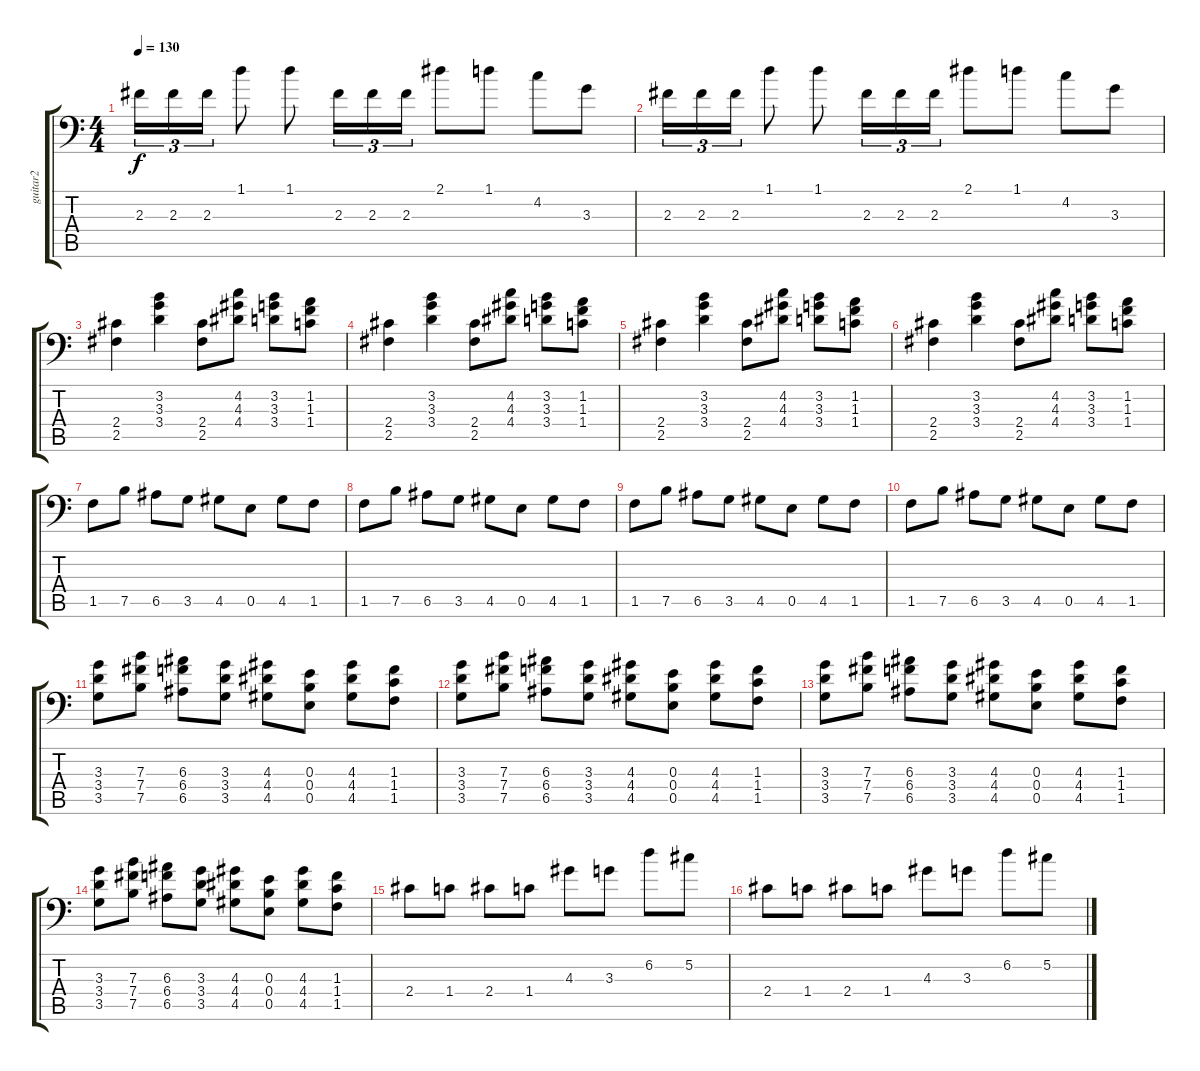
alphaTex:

\track ("guitar2" "guitar2") {instrument distortionguitar}
\staff {score tabs}
\tuning (Db4 Ab3 E3 B2 E2 A1) {hide}
\ts (4 4)
\tempo 130
\clef f4
\ks c
2.3.16{tu (3 2) dy f} 2.3.16{tu (3 2)} 2.3.16{tu (3 2)} 1.1.8 1.1.8 2.3.16{tu (3 2)} 2.3.16{tu (3 2)} 2.3.16{tu (3 2)} 2.1.8 1.1.8 4.2.8 3.3.8 |
2.3.16{tu (3 2)} 2.3.16{tu (3 2)} 2.3.16{tu (3 2)} 1.1.8 1.1.8 2.3.16{tu (3 2)} 2.3.16{tu (3 2)} 2.3.16{tu (3 2)} 2.1.8 1.1.8 4.2.8 3.3.8 |
(2.4 2.5).4 (3.2 3.3 3.4).4 (2.4 2.5).8 (4.2 4.3 4.4).8 (3.2 3.3 3.4).8 (1.2 1.3 1.4).8 |
(2.4 2.5).4 (3.2 3.3 3.4).4 (2.4 2.5).8 (4.2 4.3 4.4).8 (3.2 3.3 3.4).8 (1.2 1.3 1.4).8 |
(2.4 2.5).4 (3.2 3.3 3.4).4 (2.4 2.5).8 (4.2 4.3 4.4).8 (3.2 3.3 3.4).8 (1.2 1.3 1.4).8 |
(2.4 2.5).4 (3.2 3.3 3.4).4 (2.4 2.5).8 (4.2 4.3 4.4).8 (3.2 3.3 3.4).8 (1.2 1.3 1.4).8 |
1.5.8 7.5.8 6.5.8 3.5.8 4.5.8 0.5.8 4.5.8 1.5.8 |
1.5.8 7.5.8 6.5.8 3.5.8 4.5.8 0.5.8 4.5.8 1.5.8 |
1.5.8 7.5.8 6.5.8 3.5.8 4.5.8 0.5.8 4.5.8 1.5.8 |
1.5.8 7.5.8 6.5.8 3.5.8 4.5.8 0.5.8 4.5.8 1.5.8 |
(3.3 3.4 3.5).8 (7.3 7.4 7.5).8 (6.3 6.4 6.5).8 (3.3 3.4 3.5).8 (4.3 4.4 4.5).8 (0.3 0.4 0.5).8 (4.3 4.4 4.5).8 (1.3 1.4 1.5).8 |
(3.3 3.4 3.5).8 (7.3 7.4 7.5).8 (6.3 6.4 6.5).8 (3.3 3.4 3.5).8 (4.3 4.4 4.5).8 (0.3 0.4 0.5).8 (4.3 4.4 4.5).8 (1.3 1.4 1.5).8 |
(3.3 3.4 3.5).8 (7.3 7.4 7.5).8 (6.3 6.4 6.5).8 (3.3 3.4 3.5).8 (4.3 4.4 4.5).8 (0.3 0.4 0.5).8 (4.3 4.4 4.5).8 (1.3 1.4 1.5).8 |
(3.3 3.4 3.5).8 (7.3 7.4 7.5).8 (6.3 6.4 6.5).8 (3.3 3.4 3.5).8 (4.3 4.4 4.5).8 (0.3 0.4 0.5).8 (4.3 4.4 4.5).8 (1.3 1.4 1.5).8 |
2.4.8 1.4.8 2.4.8 1.4.8 4.3.8 3.3.8 6.2.8 5.2.8 |
2.4.8 1.4.8 2.4.8 1.4.8 4.3.8 3.3.8 6.2.8 5.2.8
